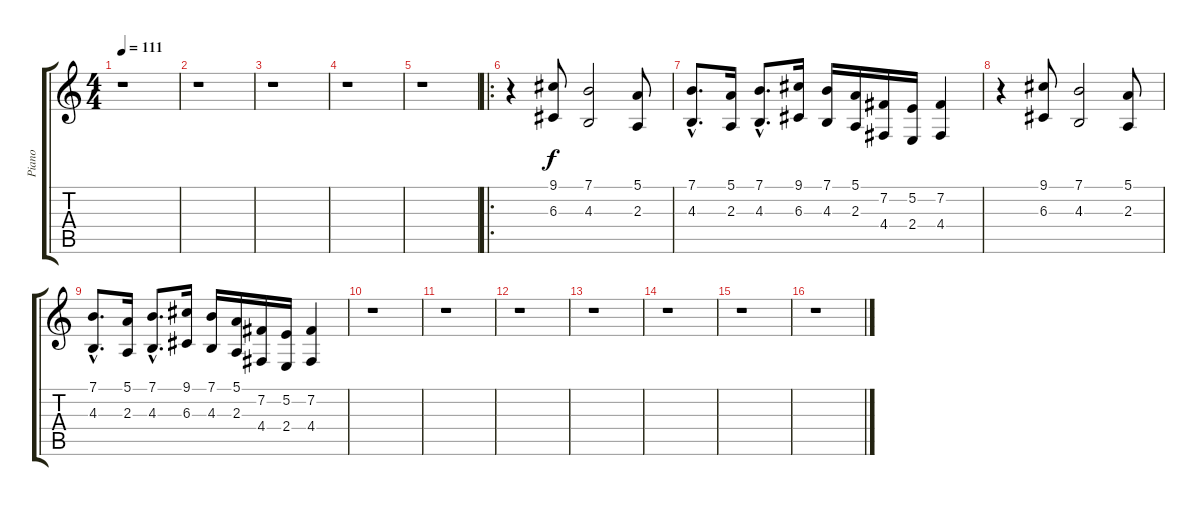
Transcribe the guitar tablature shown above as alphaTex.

\track ("Piano" "Piano") {instrument acousticgrandpiano}
\staff {score tabs}
\tuning (E4 B3 G3 D3 A2 E2) {hide}
\ts (4 4)
\tempo 111
\clef g2
\ks c
r.1{dy f instrument acousticgrandpiano} |
r.1 |
r.1 |
r.1 |
r.1 |
\ro
r.4 (9.1 6.3).8 (7.1 4.3).2 (5.1 2.3).8 |
(7.1{hac} 4.3{hac}).8{d} (5.1 2.3).16 (7.1{hac} 4.3{hac}).8{d} (9.1 6.3).16 (7.1 4.3).16 (5.1 2.3).16 (7.2 4.4).16 (5.2 2.4).16 (7.2 4.4).4 |
r.4 (9.1 6.3).8 (7.1 4.3).2 (5.1 2.3).8 |
(7.1{hac} 4.3{hac}).8{d} (5.1 2.3).16 (7.1{hac} 4.3{hac}).8{d} (9.1 6.3).16 (7.1 4.3).16 (5.1 2.3).16 (7.2 4.4).16 (5.2 2.4).16 (7.2 4.4).4 |
r.1 |
r.1 |
r.1 |
r.1 |
r.1 |
r.1 |
r.1
